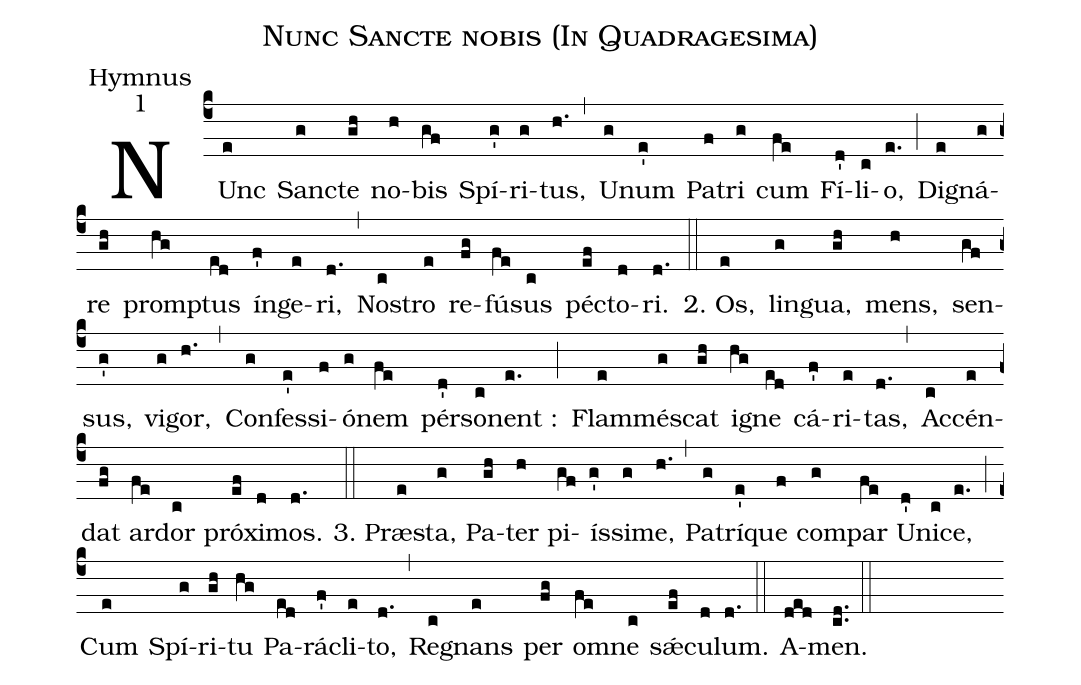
name:Nunc Sancte nobis (In Quadragesima);
office-part:Hymnus;
mode:1;
%%
(c4) NUnc(e) San(g)cte(gh) no(h)bis(gf) Spí(g')ri(g)tus,(h.) (,)
U(g)num(e') Pa(f)tri(g) cum(fe) Fí(d')li(c)o,(e.) (;)
Di(e)gná(g)re(gh) prom(hg)ptus(ed) ín(f')ge(e)ri,(d.) (,)
No(c)stro(e) re(fg)fú(fe)sus(c) pé(ef)cto(d)ri.(d.) (::)

2.~Os,(e) lin(g)gua,(gh) mens,(h) sen(gf)sus,(g') vi(g)gor,(h.) (,)
Con(g)fes(e')si(f)ó(g)nem(fe) pér(d')so(c)nent~:(e.) (;)
Flam(e)mé(g)scat(gh) i(hg)gne(ed) cá(f')ri(e)tas,(d.) (,)
Ac(c)cén(e)dat(fg) ar(fe)dor(c) pró(ef)xi(d)mos.(d.) (::)

3.~Præ(e)sta,(g) Pa(gh)ter(h) pi(gf)ís(g')si(g)me,(h.) (,)
Pa(g)trí(e')que(f) com(g)par(fe) U(d')ni(c)ce,(e.) (;)
Cum(e) Spí(g)ri(gh)tu(hg) Pa(ed)rá(f')cli(e)to,(d.) (,)
Re(c)gnans(e) per(fg) om(fe)ne(c) sǽ(ef)cu(d)lum.(d.) (::)

A(ded)men.(cd..) (::)
